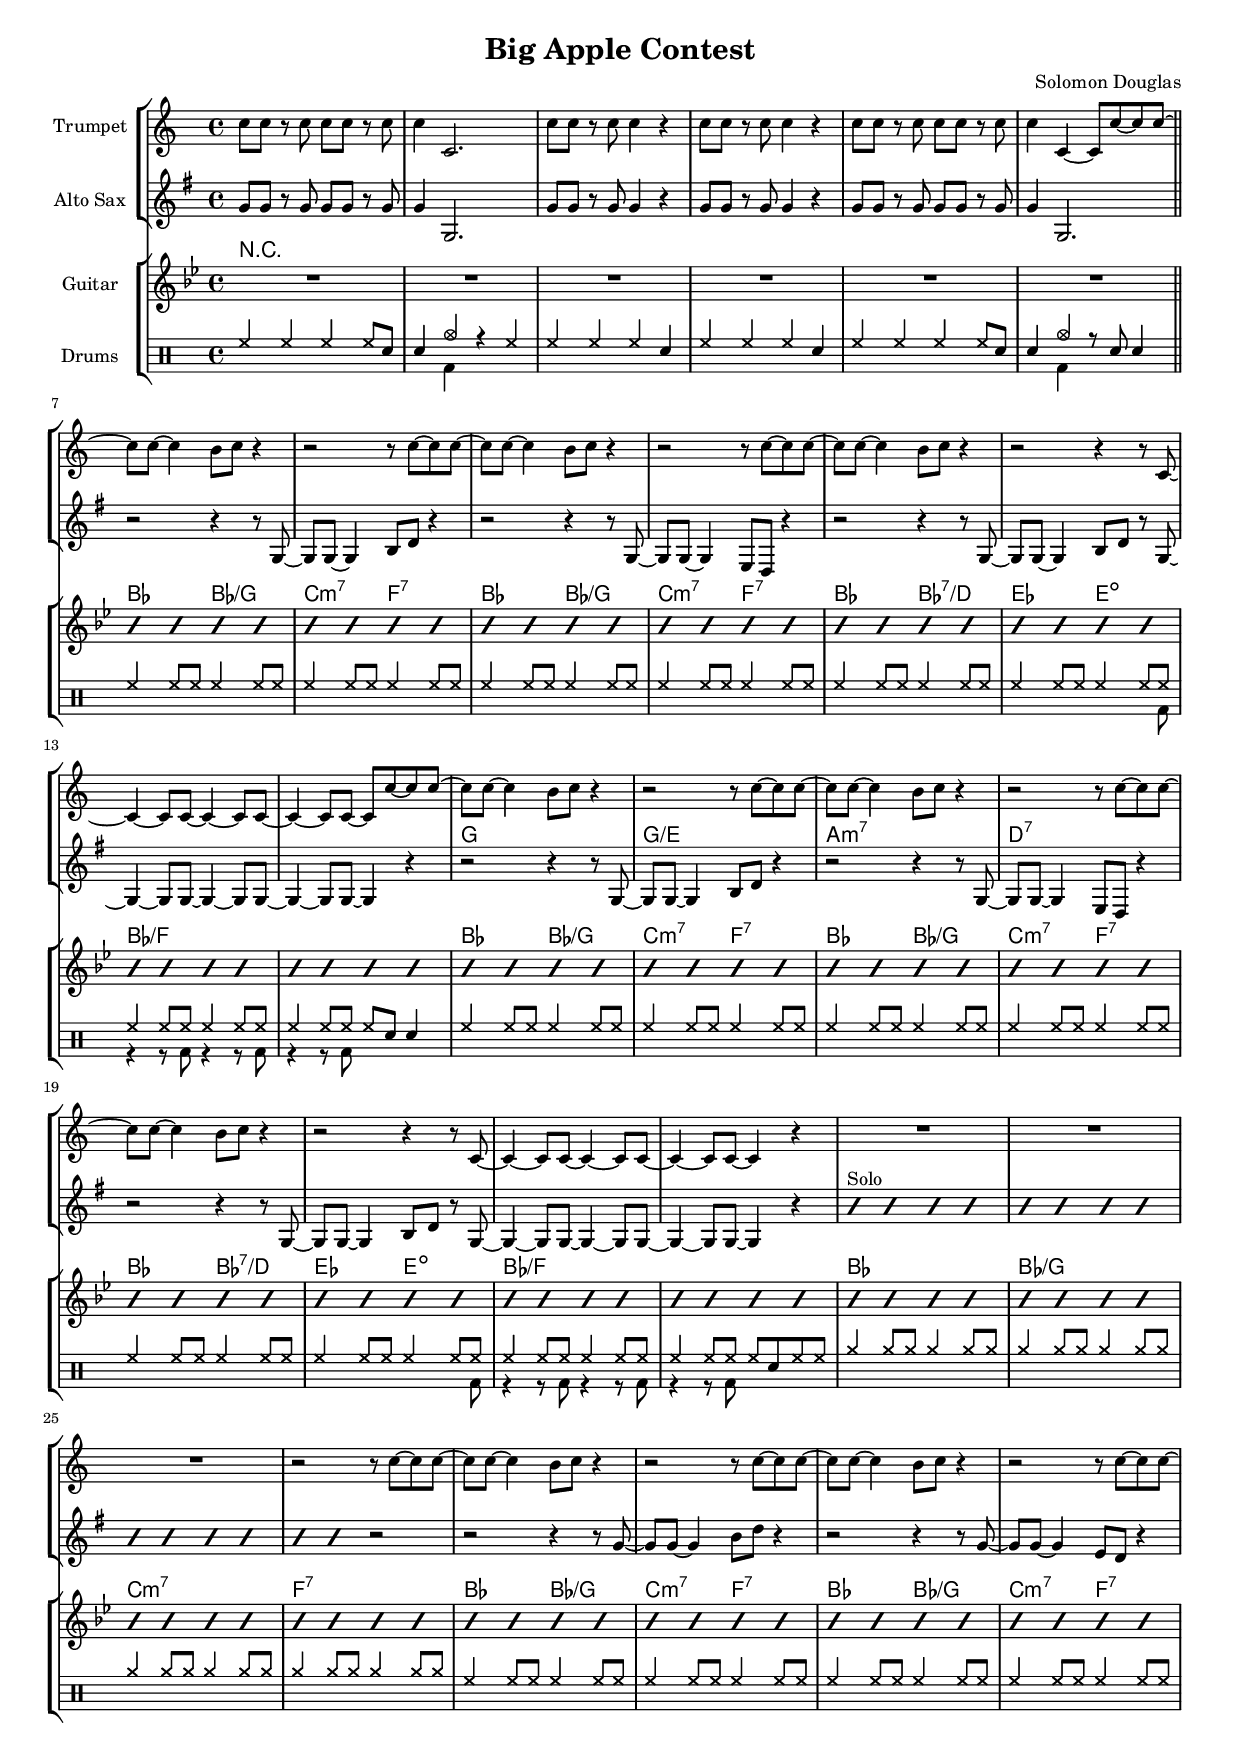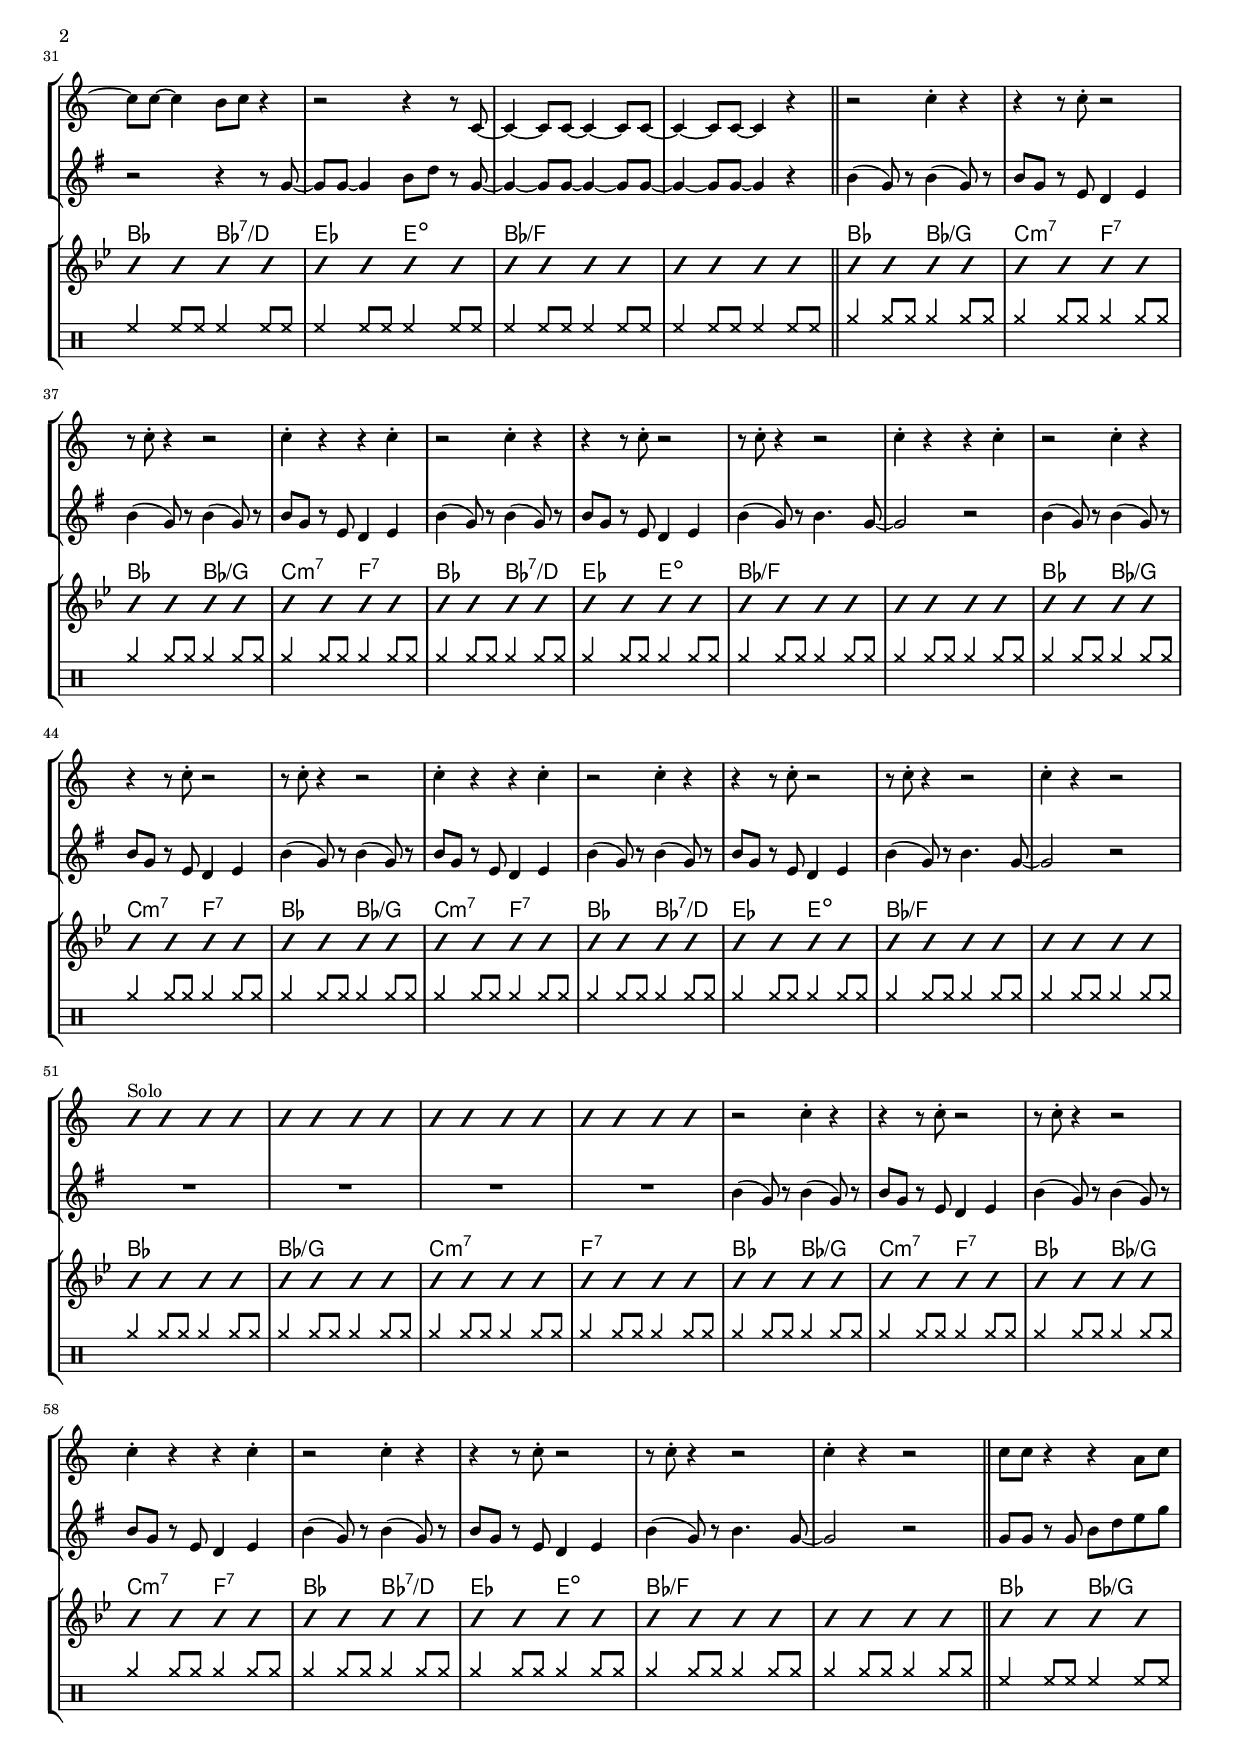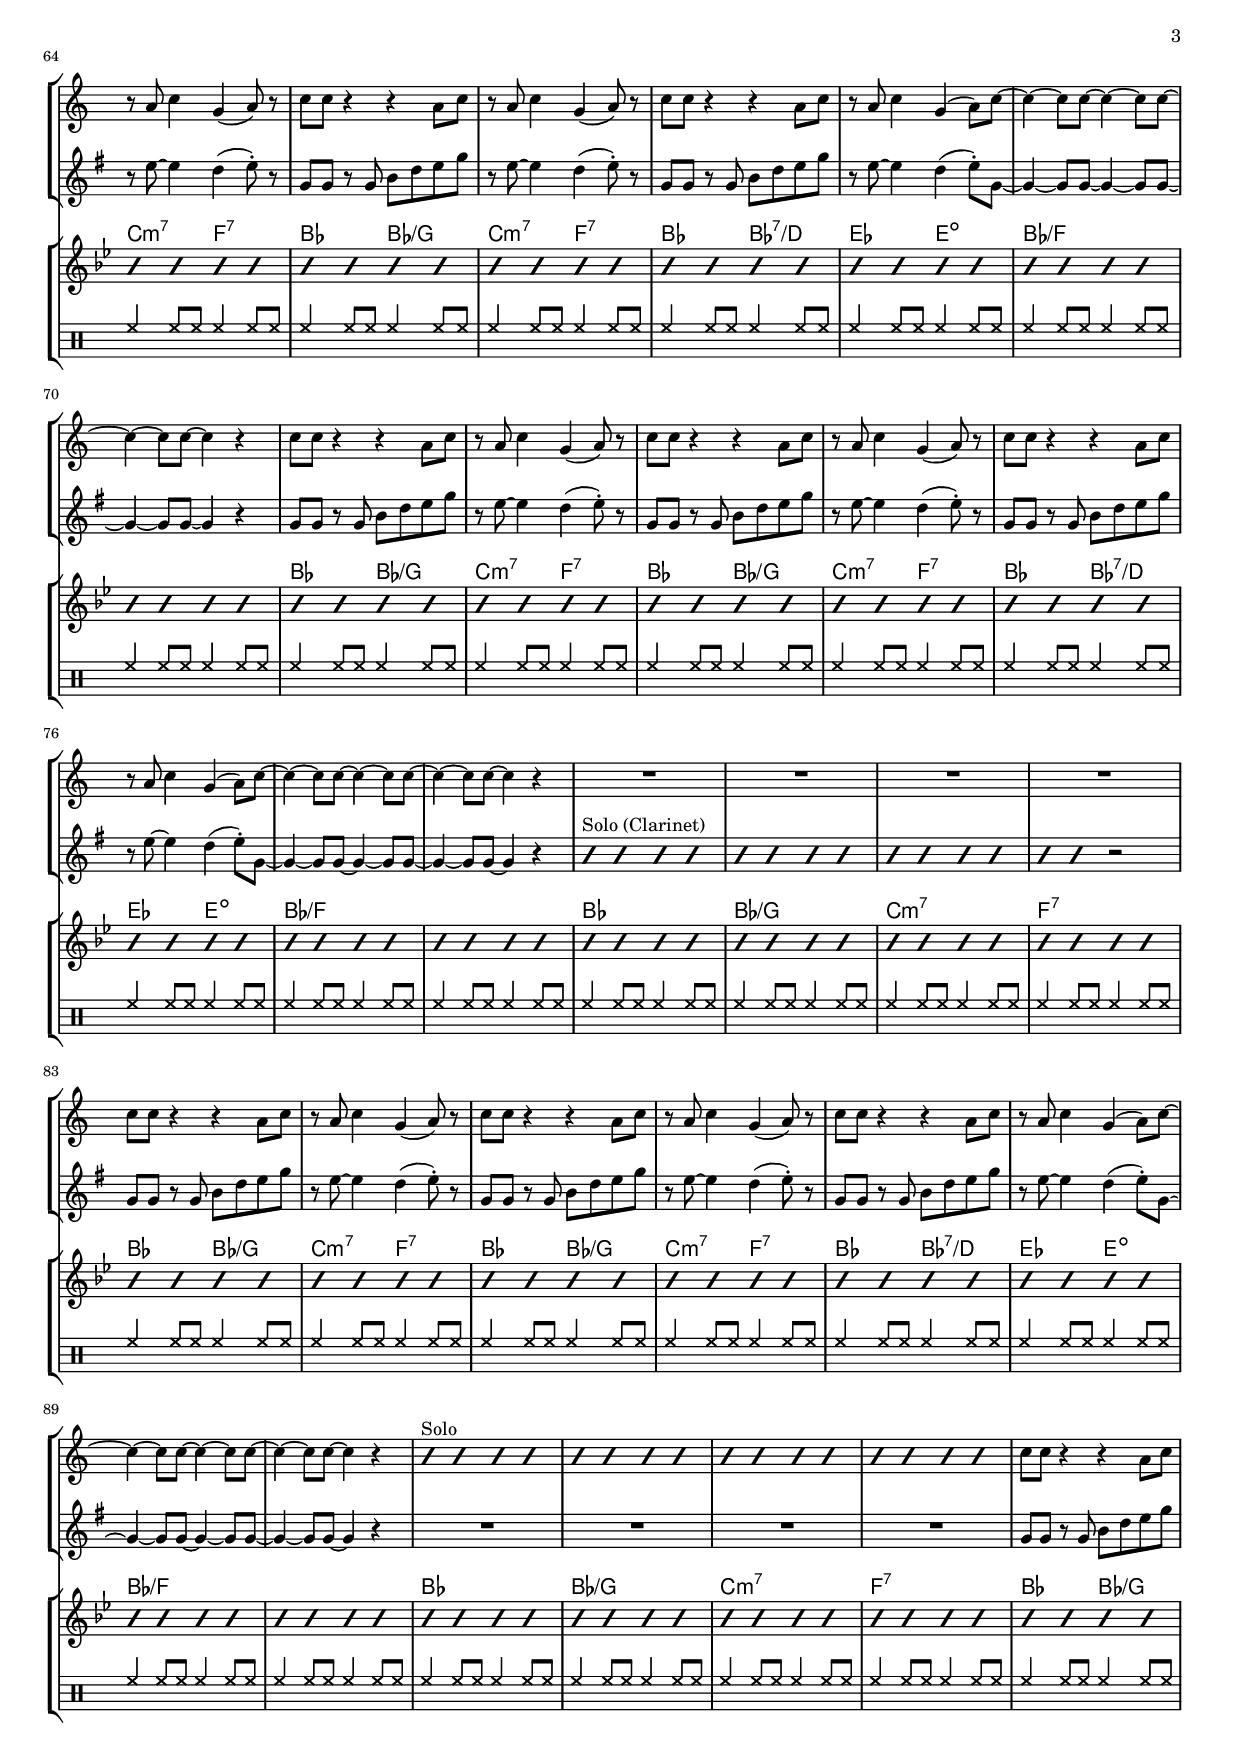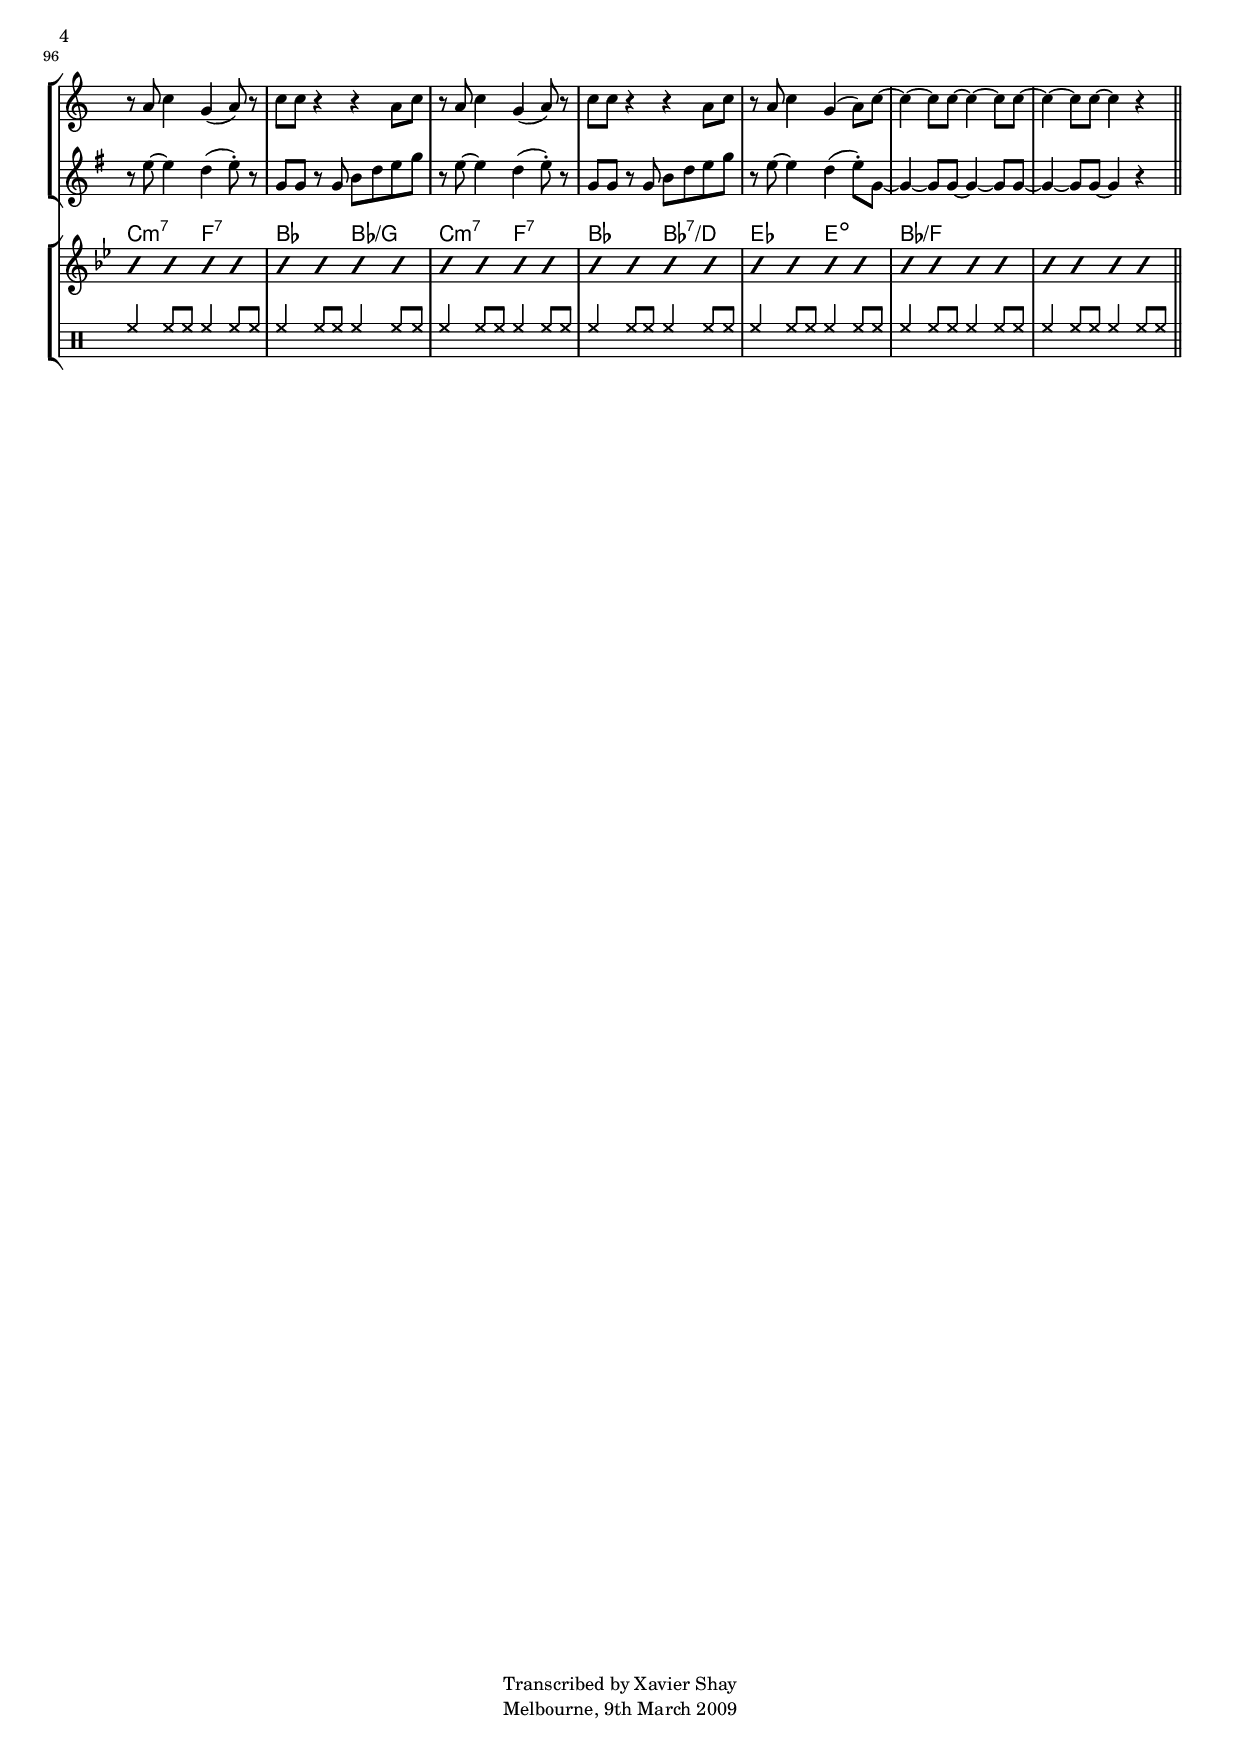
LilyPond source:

\version "2.10.10"
\header {
 title = "Big Apple Contest"
 composer = "Solomon Douglas"
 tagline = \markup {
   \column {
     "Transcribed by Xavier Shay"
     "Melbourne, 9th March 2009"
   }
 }
 texidoc = "Jazz tune for combo
            (horns, guitar, piano, bass, drums)."
}

#(set-global-staff-size 16)

%%%%%%%%%%%% Some macros %%%%%%%%%%%%%%%%%%%

sl = {
 \override NoteHead #'style = #'slash
 \override Stem #'transparent = ##t
}
nsl = {
 \revert NoteHead #'style
 \revert Stem #'transparent
}
cr = \override NoteHead #'style = #'cross
ncr = \revert NoteHead #'style

%% insert chord name style stuff here.

jzchords = { }

%%%%%%%%%%%% Keys'n'thangs %%%%%%%%%%%%%%%%%

global = {
 \time 4/4
}

Key = { \key bes \major }

% ############ Horns ############

% ------ Trumpet ------
trpt = \transpose c d \relative c'' {
 \Key
  \set Score.skipBars = ##t

  bes8 bes r bes bes bes r bes 
  bes4 bes,2. 
  bes'8 bes r bes bes4 r |
  bes8 bes r bes bes4 r |
  bes8 bes r bes bes bes r bes 
  bes4 bes,~ bes8 bes'~ bes bes~ 
  \bar "||"

  % A
  bes bes~ bes4 a8 bes r4 |
  r2 r8 bes8~ bes bes~ |
  bes bes~ bes4 a8 bes r4 |
  r2 r8 bes8~ bes bes~ |
  bes bes~ bes4 a8 bes r4 |
  r2 r4 r8 bes,8~ |
  bes4~ bes8 bes~ bes4~ bes8 bes8~ |
  bes4~ bes8 bes~ bes8 bes'~ bes bes~ |

  bes8 bes~ bes4 a8 bes r4 |
  r2 r8 bes8~ bes bes~ |
  bes bes~ bes4 a8 bes r4 |
  r2 r8 bes8~ bes bes~ |
  bes bes~ bes4 a8 bes r4 |
  r2 r4 r8 bes,8~ |
  bes4~ bes8 bes~ bes4~ bes8 bes8~ |
  bes4~ bes8 bes~ bes4 r |

  R1*3
  r2 r8 bes'~ bes bes~ |

  bes8 bes~ bes4 a8 bes r4 |
  r2 r8 bes8~ bes bes~ |
  bes bes~ bes4 a8 bes r4 |
  r2 r8 bes8~ bes bes~ |
  bes bes~ bes4 a8 bes r4 |
  r2 r4 r8 bes,8~ |
  bes4~ bes8 bes~ bes4~ bes8 bes8~ |
  bes4~ bes8 bes~ bes4 r |

  \bar "||"
  % B
  \repeat unfold 3 {
    r2 bes'4 -. r4 |
    r4 r8 bes8 -. r2 |
    r8 bes8 -. r4 r2 |
    bes4 -. r4 r4 bes -. |
  }
  r2 bes4 -. r4 |
  r4 r8 bes8 -. r2 |
  r8 bes8 -. r4 r2 |
  bes4 -. r4 r2 |

  \sl
  a4^"Solo" a a a
  a a a a
  a a a a
  a a a a
  \nsl

  \repeat unfold 1 {
    r2 bes4 -. r4 |
    r4 r8 bes8 -. r2 |
    r8 bes8 -. r4 r2 |
    bes4 -. r4 r4 bes -. |
  }
  r2 bes4 -. r4 |
  r4 r8 bes8 -. r2 |
  r8 bes8 -. r4 r2 |
  bes4 -. r4 r2 |

  \bar "||"

  \repeat unfold 2 {
    bes8 bes8 r4 r g8 bes
    r8 g8 bes4 f( g8) r8
    bes8 bes8 r4 r g8 bes
    r8 g8 bes4 f( g8) r8
    bes8 bes8 r4 r g8 bes
    r8 g8 bes4 f( g8) bes8~ |
    bes4~ bes8 bes~ bes4~ bes8 bes8~ |
    bes4~ bes8 bes~ bes4 r  |
  }

  R1*4
  bes8 bes8 r4 r g8 bes
  r8 g8 bes4 f( g8) r8
  bes8 bes8 r4 r g8 bes
  r8 g8 bes4 f( g8) r8
  bes8 bes8 r4 r g8 bes
  r8 g8 bes4 f( g8) bes8~ |
  bes4~ bes8 bes~ bes4~ bes8 bes8~ |
  bes4~ bes8 bes~ bes4 r  |

  \sl
  a4^"Solo" a a a
  a a a a
  a a a a
  a a a a
  \nsl

  bes8 bes8 r4 r g8 bes
  r8 g8 bes4 f( g8) r8
  bes8 bes8 r4 r g8 bes
  r8 g8 bes4 f( g8) r8
  bes8 bes8 r4 r g8 bes
  r8 g8 bes4 f( g8) bes8~ |
  bes4~ bes8 bes~ bes4~ bes8 bes8~ |
  bes4~ bes8 bes~ bes4 r  |

  \bar "||"
}
trpharmony = \transpose c' d {
 \jzchords
}
trumpet = {
 \global
 \set Staff.instrumentName = #"Trumpet"
 \clef treble
 <<
   \trpt
 >>
}

% ------ Alto Saxophone ------
alto = \transpose c a \relative c' {
 \Key
 bes8 bes r bes bes bes r bes 
 bes4 bes,2. 
 bes'8 bes r bes bes4 r |
 bes8 bes r bes bes4 r |
 bes8 bes r bes bes bes r bes 
 bes4 bes,2. |

 % A
 \repeat unfold 2 {
   r2 r4 r8 bes8~ |
   bes8 bes~ bes4 d8 f r4 |
   r2 r4 r8 bes,8~ |
   bes8 bes~ bes4 g8 f r4 |
   r2 r4 r8 bes8~ |
   bes8 bes~ bes4 d8 f r8 bes,8~ |
   bes4~ bes8 bes~ bes4~ bes8 bes8~ |
   bes4~ bes8 bes~ bes4 r  |
 }
 \sl d'^"Solo" d d d
 d d d d
 d d d d
 d d
 \nsl
 r2

 r2 r4 r8 bes8~ |
 bes8 bes~ bes4 d8 f r4 |
 r2 r4 r8 bes,8~ |
 bes8 bes~ bes4 g8 f r4 |
 r2 r4 r8 bes8~ |
 bes8 bes~ bes4 d8 f r8 bes,8~ |
 bes4~ bes8 bes~ bes4~ bes8 bes8~ |
 bes4~ bes8 bes~ bes4 r  |

 % B
 \repeat unfold 3 {
   d4( bes8) r d4( bes8) r |
   d8 bes r g f4 g |
 }
 d'4( bes8) r d4. bes8~ |
 bes2 r2 |
 \repeat unfold 3 {
   d4( bes8) r d4( bes8) r |
   d8 bes r g f4 g |
 }
 d'4( bes8) r d4. bes8~ |
 bes2 r2 |

 R1*4
 \repeat unfold 3 {
   d4( bes8) r d4( bes8) r |
   d8 bes r g f4 g |
 }
 d'4( bes8) r d4. bes8~ |
 bes2 r2 |

 % C
 \repeat unfold 2 {
   bes8 bes r bes d f g bes
   r8 g8~ g4 f4( g8 -.) r8 |
   bes,8 bes r bes d f g bes
   r8 g8~ g4 f4( g8 -.) r8 |
   bes,8 bes r bes d f g bes
   r8 g8~ g4 f4( g8 -.) bes,8~ |
   bes4~ bes8 bes~ bes4~ bes8 bes8~ |
   bes4~ bes8 bes~ bes4 r  |
 }
 \sl d^"Solo (Clarinet)" d d d
 d d d d
 d d d d
 d d
 \nsl
 r2
 bes8 bes r bes d f g bes
 r8 g8~ g4 f4( g8 -.) r8 |
 bes,8 bes r bes d f g bes
 r8 g8~ g4 f4( g8 -.) r8 |
 bes,8 bes r bes d f g bes
 r8 g8~ g4 f4( g8 -.) bes,8~ |
 bes4~ bes8 bes~ bes4~ bes8 bes8~ |
 bes4~ bes8 bes~ bes4 r  |

 R1*4
 bes8 bes r bes d f g bes
 r8 g8~ g4 f4( g8 -.) r8 |
 bes,8 bes r bes d f g bes
 r8 g8~ g4 f4( g8 -.) r8 |
 bes,8 bes r bes d f g bes
 r8 g8~ g4 f4( g8 -.) bes,8~ |
 bes4~ bes8 bes~ bes4~ bes8 bes8~ |
 bes4~ bes8 bes~ bes4 r  |
 
}
altoharmony = \transpose c' a \chordmode {
 \jzchords
 s1 * 6
 s1 * 8
 bes1 bes/g c:min7 f:7


}
altosax = {
 \global
 \set Staff.instrumentName = #"Alto Sax"
 \clef treble
 <<
   \alto
 >>
}

% ------ Baritone Saxophone ------
bari = \transpose c a' \relative c {
 \Key
 c1 c \sl d4^"Solo" d d d \nsl
}
bariharmony = \transpose c' a \chordmode {
 \jzchords s1 s d2:maj e:m7
}
barisax = {
 \global
 \set Staff.instrumentName = #"Bari Sax"
 \clef treble
 <<
   \bari
 >>
}

% ############ Rhythm Section #############

% ------ Guitar ------
gtr = \relative c'' {
 \Key
\set Score.skipBars = ##t
 R1 * 6
 \sl 
 % A
 \repeat unfold 28 { bes4 bes bes bes }

 % B
 \repeat unfold 28 { bes4 bes bes bes }

 % C
 \repeat unfold 28 { bes4 bes bes bes }
 \repeat unfold 12 { bes4 bes bes bes }
}
gtrharmony = \chordmode {
 \jzchords
 R1 * 6
 \repeat unfold 3 {
   bes2 bes/g c:min7 f:7
   bes bes/g c:min7 f:7
   bes bes:7/d ees e:dim
   bes1/f s1
   bes2 bes/g c:min7 f:7
   bes bes/g c:min7 f:7
   bes bes:7/d ees e:dim
   bes1/f s1

   bes1 bes/g c:min7 f:7

   bes2 bes/g c:min7 f:7
   bes bes/g c:min7 f:7
   bes bes:7/d ees e:dim
   bes1/f s1
 }

 bes1 bes/g c:min7 f:7

 bes2 bes/g c:min7 f:7
 bes bes/g c:min7 f:7
 bes bes:7/d ees e:dim
 bes1/f s1
}
guitar = {
 \global
 \set Staff.instrumentName = #"Guitar"
 \clef treble
 <<
   \gtr
 >>
}

% ------ Drums ------
jazzHats = \drummode { hh4 hh8 hh hh4 hh8 hh }
jazzRide = \drummode { cymr4 cymr8 cymr cymr4 cymr8 cymr }
up = \drummode {
 hh4 hh hh hh8 sn
 sn4 cymc r hh
 hh4 hh hh sn
 hh4 hh hh sn
 hh4 hh hh hh8 sn
 sn4 cymc r8 sn sn4

 % A
 \repeat unfold 7 { \jazzHats }
 hh4 hh8 hh hh8 sn8 sn4

 \repeat unfold 7 { \jazzHats }
 hh4 hh8 hh hh8 sn8 hh8 hh 

 \repeat unfold 4 { \jazzRide }
 \repeat unfold 8 { \jazzHats }

 \repeat unfold 28 { \jazzRide }

 \repeat unfold 28 { \jazzHats }
 \repeat unfold 12 { \jazzHats }
}

down = \drummode {
 s1 
 s4 bd s2
 s1 
 s1 
 s1 
 s4 bd4 s2

 % A
 s1 * 5
 s2 s4 s8 bd
 r4 r8 bd r4 r8 bd
 r4 r8 bd s2

 s1 * 5
 s2 s4 s8 bd
 r4 r8 bd r4 r8 bd
 r4 r8 bd s2
}

drumContents = {
 \global
 <<
   \set DrumStaff.instrumentName = #"Drums"
   \new DrumVoice { \voiceOne \up }
   \new DrumVoice { \voiceTwo \down }
 >>
}

%%%%%%%%% It All Goes Together Here %%%%%%%%%%%%%%%%%%%%%%

\score {
 <<
   \new StaffGroup = "horns" <<
     \new Staff = "trumpet" \trumpet
     \new ChordNames = "altochords" \altoharmony
     \new Staff = "altosax" \altosax
%     \new ChordNames = "barichords" \bariharmony
%     \new Staff = "barisax" \barisax
   >>

   \new StaffGroup = "rhythm" <<
     \new ChordNames = "chords" \gtrharmony
     \new Staff = "guitar" \guitar
     \new DrumStaff { \drumContents }
   >>
 >>

 \layout {
   \context { \RemoveEmptyStaffContext }
   \context {
     \Score
     \override BarNumber #'padding = #3
     \override RehearsalMark #'padding = #2
     skipBars = ##t
   }
 }

 \midi {
     \context {
       \Score
       tempoWholesPerMinute = #(ly:make-moment 220 4)
     }
 }
}

